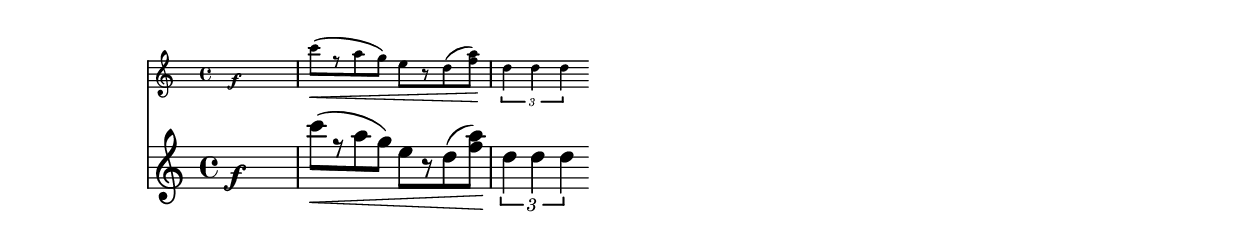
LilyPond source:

\header {

  texidoc = "Staves may be present in several sizes within a score.
This is achieved with an internal scaling factor. If the scaling factor is
forgotten in some places, objects generally become too thick or too
large on smaller staves."

}

\version "2.16.0"

\layout {
  ragged-right = ##t
}

melody = \relative c''' {
  \override DynamicText  #'extra-offset = #'(0 . 3)
  s1-\f c8[(\< r a g]) e[ r d( <f a>])\! \times 2/3 { d4 d d }
}

<<
  \new Staff \with {
    fontSize = #-4
    \override StaffSymbol #'staff-space = #(magstep -4)
  } {
    \melody
  }
  \new Staff {
    \melody
  }
>>
